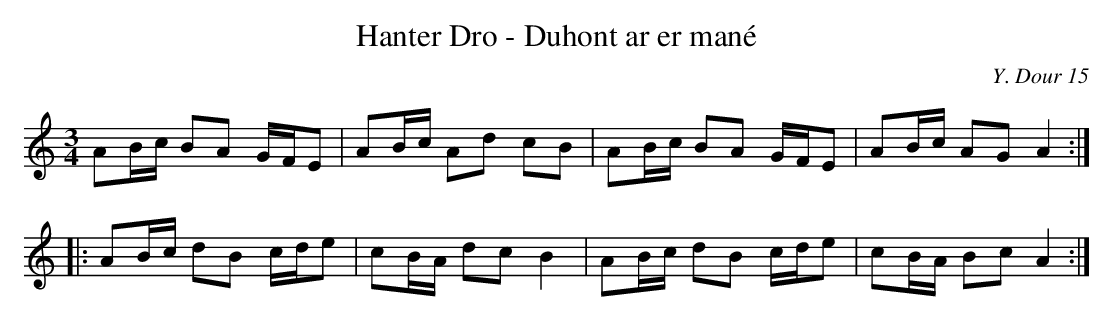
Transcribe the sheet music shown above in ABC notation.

X:1
T:Hanter Dro - Duhont ar er man\'e
C:Y. Dour 15
M:3/4
L:1/8
K:C
AB/c/ BA G/F/E|AB/c/ Ad cB|\
AB/c/ BA G/F/E|AB/c/ AG A2:|
|:AB/c/ dB c/d/e|cB/A/ dc B2|\
AB/c/ dB c/d/e|cB/A/ Bc A2:|
